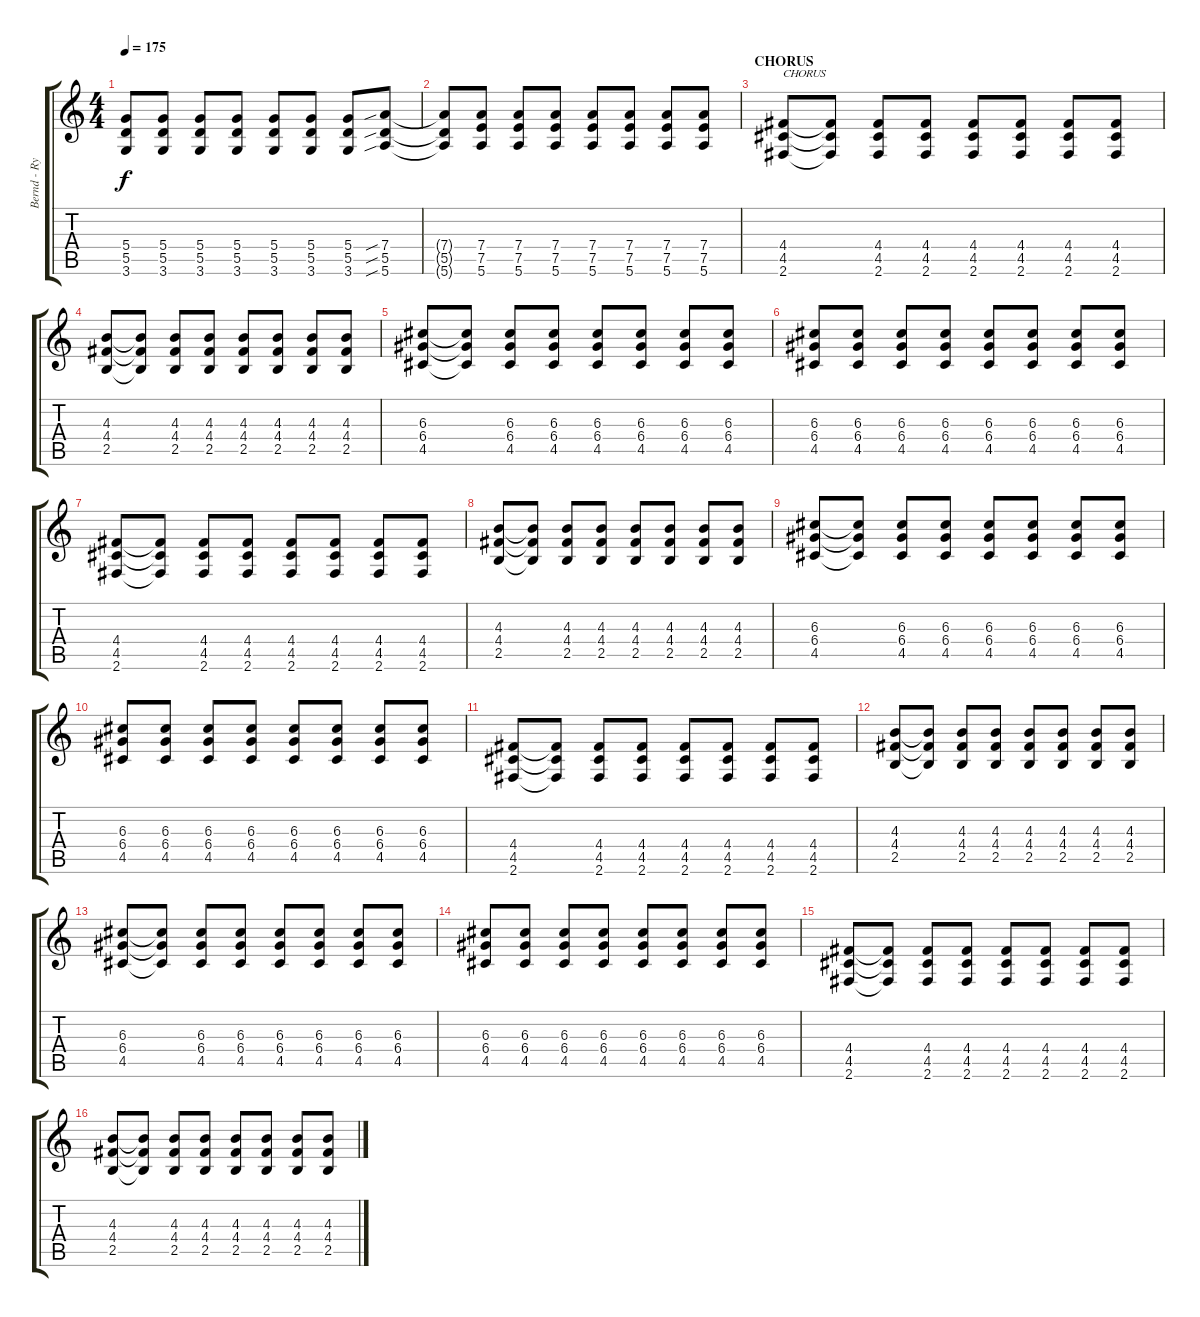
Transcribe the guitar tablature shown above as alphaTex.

\track ("Bernd - Rythm Guitar" "Bernd - Ry") {instrument overdrivenguitar}
\staff {score tabs}
\tuning (E4 B3 G3 D3 A2 E2) {hide}
\ts (4 4)
\tempo 175
\clef g2
\ks c
(5.4 5.5 3.6).8{dy f} (5.4 5.5 3.6).8 (5.4 5.5 3.6).8 (5.4 5.5 3.6).8 (5.4 5.5 3.6).8 (5.4 5.5 3.6).8 (5.4 5.5 3.6).8 (7.4{sib} 5.5{sib} 5.6{sib}).8 |
(7.4{t} 5.5{t} 5.6{t}).8 (7.4 7.5 5.6).8 (7.4 7.5 5.6).8 (7.4 7.5 5.6).8 (7.4 7.5 5.6).8 (7.4 7.5 5.6).8 (7.4 7.5 5.6).8 (7.4 7.5 5.6).8 |
\section ("" "CHORUS")
(4.4 4.5 2.6).8{txt "CHORUS" instrument overdrivenguitar} (4.4{t} 4.5{t} 2.6{t}).8 (4.4 4.5 2.6).8 (4.4 4.5 2.6).8 (4.4 4.5 2.6).8 (4.4 4.5 2.6).8 (4.4 4.5 2.6).8 (4.4 4.5 2.6).8 |
(4.3 4.4 2.5).8 (4.3{t} 4.4{t} 2.5{t}).8 (4.3 4.4 2.5).8 (4.3 4.4 2.5).8 (4.3 4.4 2.5).8 (4.3 4.4 2.5).8 (4.3 4.4 2.5).8 (4.3 4.4 2.5).8 |
(6.3 6.4 4.5).8 (6.3{t} 6.4{t} 4.5{t}).8 (6.3 6.4 4.5).8 (6.3 6.4 4.5).8 (6.3 6.4 4.5).8 (6.3 6.4 4.5).8 (6.3 6.4 4.5).8 (6.3 6.4 4.5).8 |
(6.3 6.4 4.5).8 (6.3 6.4 4.5).8 (6.3 6.4 4.5).8 (6.3 6.4 4.5).8 (6.3 6.4 4.5).8 (6.3 6.4 4.5).8 (6.3 6.4 4.5).8 (6.3 6.4 4.5).8 |
(4.4 4.5 2.6).8{instrument overdrivenguitar} (4.4{t} 4.5{t} 2.6{t}).8 (4.4 4.5 2.6).8 (4.4 4.5 2.6).8 (4.4 4.5 2.6).8 (4.4 4.5 2.6).8 (4.4 4.5 2.6).8 (4.4 4.5 2.6).8 |
(4.3 4.4 2.5).8 (4.3{t} 4.4{t} 2.5{t}).8 (4.3 4.4 2.5).8 (4.3 4.4 2.5).8 (4.3 4.4 2.5).8 (4.3 4.4 2.5).8 (4.3 4.4 2.5).8 (4.3 4.4 2.5).8 |
(6.3 6.4 4.5).8 (6.3{t} 6.4{t} 4.5{t}).8 (6.3 6.4 4.5).8 (6.3 6.4 4.5).8 (6.3 6.4 4.5).8 (6.3 6.4 4.5).8 (6.3 6.4 4.5).8 (6.3 6.4 4.5).8 |
(6.3 6.4 4.5).8 (6.3 6.4 4.5).8 (6.3 6.4 4.5).8 (6.3 6.4 4.5).8 (6.3 6.4 4.5).8 (6.3 6.4 4.5).8 (6.3 6.4 4.5).8 (6.3 6.4 4.5).8 |
(4.4 4.5 2.6).8{instrument overdrivenguitar} (4.4{t} 4.5{t} 2.6{t}).8 (4.4 4.5 2.6).8 (4.4 4.5 2.6).8 (4.4 4.5 2.6).8 (4.4 4.5 2.6).8 (4.4 4.5 2.6).8 (4.4 4.5 2.6).8 |
(4.3 4.4 2.5).8 (4.3{t} 4.4{t} 2.5{t}).8 (4.3 4.4 2.5).8 (4.3 4.4 2.5).8 (4.3 4.4 2.5).8 (4.3 4.4 2.5).8 (4.3 4.4 2.5).8 (4.3 4.4 2.5).8 |
(6.3 6.4 4.5).8 (6.3{t} 6.4{t} 4.5{t}).8 (6.3 6.4 4.5).8 (6.3 6.4 4.5).8 (6.3 6.4 4.5).8 (6.3 6.4 4.5).8 (6.3 6.4 4.5).8 (6.3 6.4 4.5).8 |
(6.3 6.4 4.5).8 (6.3 6.4 4.5).8 (6.3 6.4 4.5).8 (6.3 6.4 4.5).8 (6.3 6.4 4.5).8 (6.3 6.4 4.5).8 (6.3 6.4 4.5).8 (6.3 6.4 4.5).8 |
(4.4 4.5 2.6).8{instrument overdrivenguitar} (4.4{t} 4.5{t} 2.6{t}).8 (4.4 4.5 2.6).8 (4.4 4.5 2.6).8 (4.4 4.5 2.6).8 (4.4 4.5 2.6).8 (4.4 4.5 2.6).8 (4.4 4.5 2.6).8 |
(4.3 4.4 2.5).8 (4.3{t} 4.4{t} 2.5{t}).8 (4.3 4.4 2.5).8 (4.3 4.4 2.5).8 (4.3 4.4 2.5).8 (4.3 4.4 2.5).8 (4.3 4.4 2.5).8 (4.3 4.4 2.5).8
